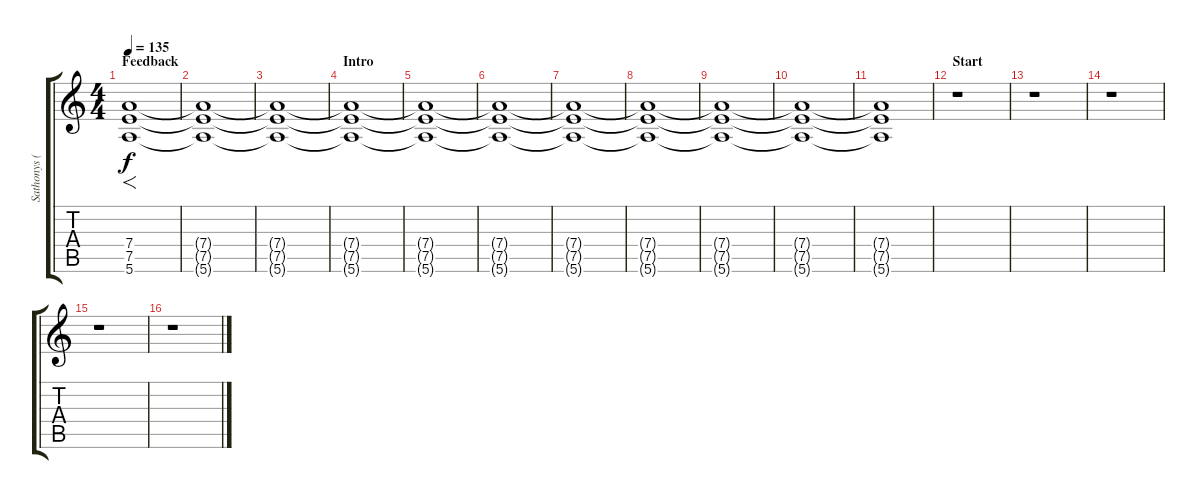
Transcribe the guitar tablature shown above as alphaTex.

\track ("Sathonys (Extra)" "Sathonys (") {instrument overdrivenguitar}
\staff {score tabs}
\tuning (E4 B3 G3 D3 A2 E2) {hide}
\ts (4 4)
\section ("" "Feedback")
\tempo 135
\clef g2
\ks c
(7.4 7.5 5.6).1{f dy f instrument guitarharmonics} |
(7.4{t} 7.5{t} 5.6{t}).1 |
(7.4{t} 7.5{t} 5.6{t}).1 |
\section ("" "Intro")
(7.4{t} 7.5{t} 5.6{t}).1 |
(7.4{t} 7.5{t} 5.6{t}).1 |
(7.4{t} 7.5{t} 5.6{t}).1 |
(7.4{t} 7.5{t} 5.6{t}).1 |
(7.4{t} 7.5{t} 5.6{t}).1 |
(7.4{t} 7.5{t} 5.6{t}).1 |
(7.4{t} 7.5{t} 5.6{t}).1 |
(7.4{t} 7.5{t} 5.6{t}).1 |
\section ("" "Start")
r.1 |
r.1 |
r.1 |
r.1 |
r.1
